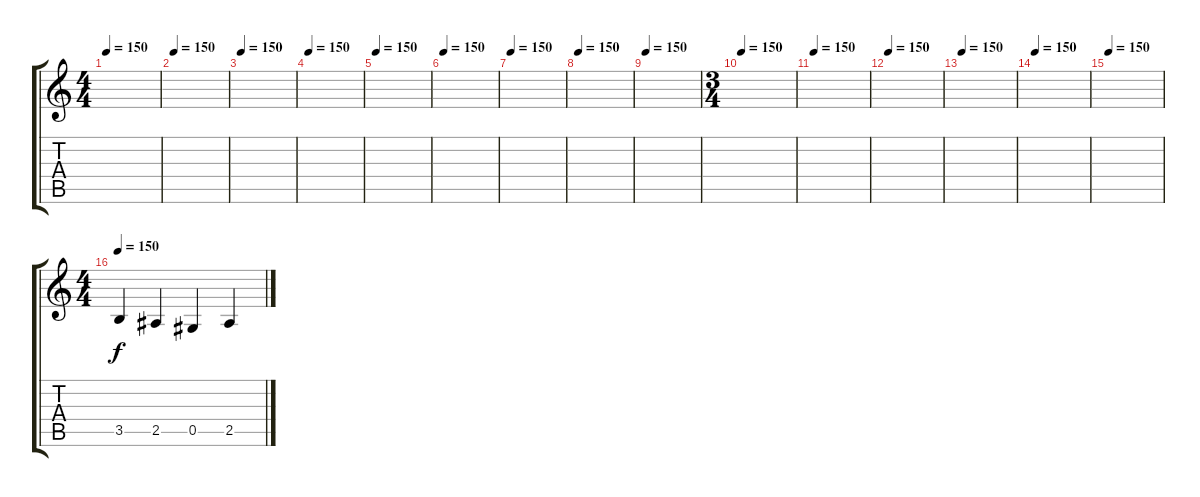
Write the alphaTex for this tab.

\track "" {instrument distortionguitar}
\staff {score tabs}
\tuning (Eb4 Bb3 Gb3 Db3 Ab2 Eb2) {hide}
\ts (4 4)
\tempo 150
\clef g2
\ks c
|
\tempo 150
|
\tempo 150
|
\tempo 150
|
\tempo 150
|
\tempo 150
|
\tempo 150
|
\tempo 150
|
\tempo 150
|
\ts (3 4)
\tempo 150
|
\tempo 150
|
\tempo 150
|
\tempo 150
|
\tempo 150
|
\tempo 150
|
\ts (4 4)
\tempo 150
3.5.4 2.5.4 0.5.4 2.5.4
